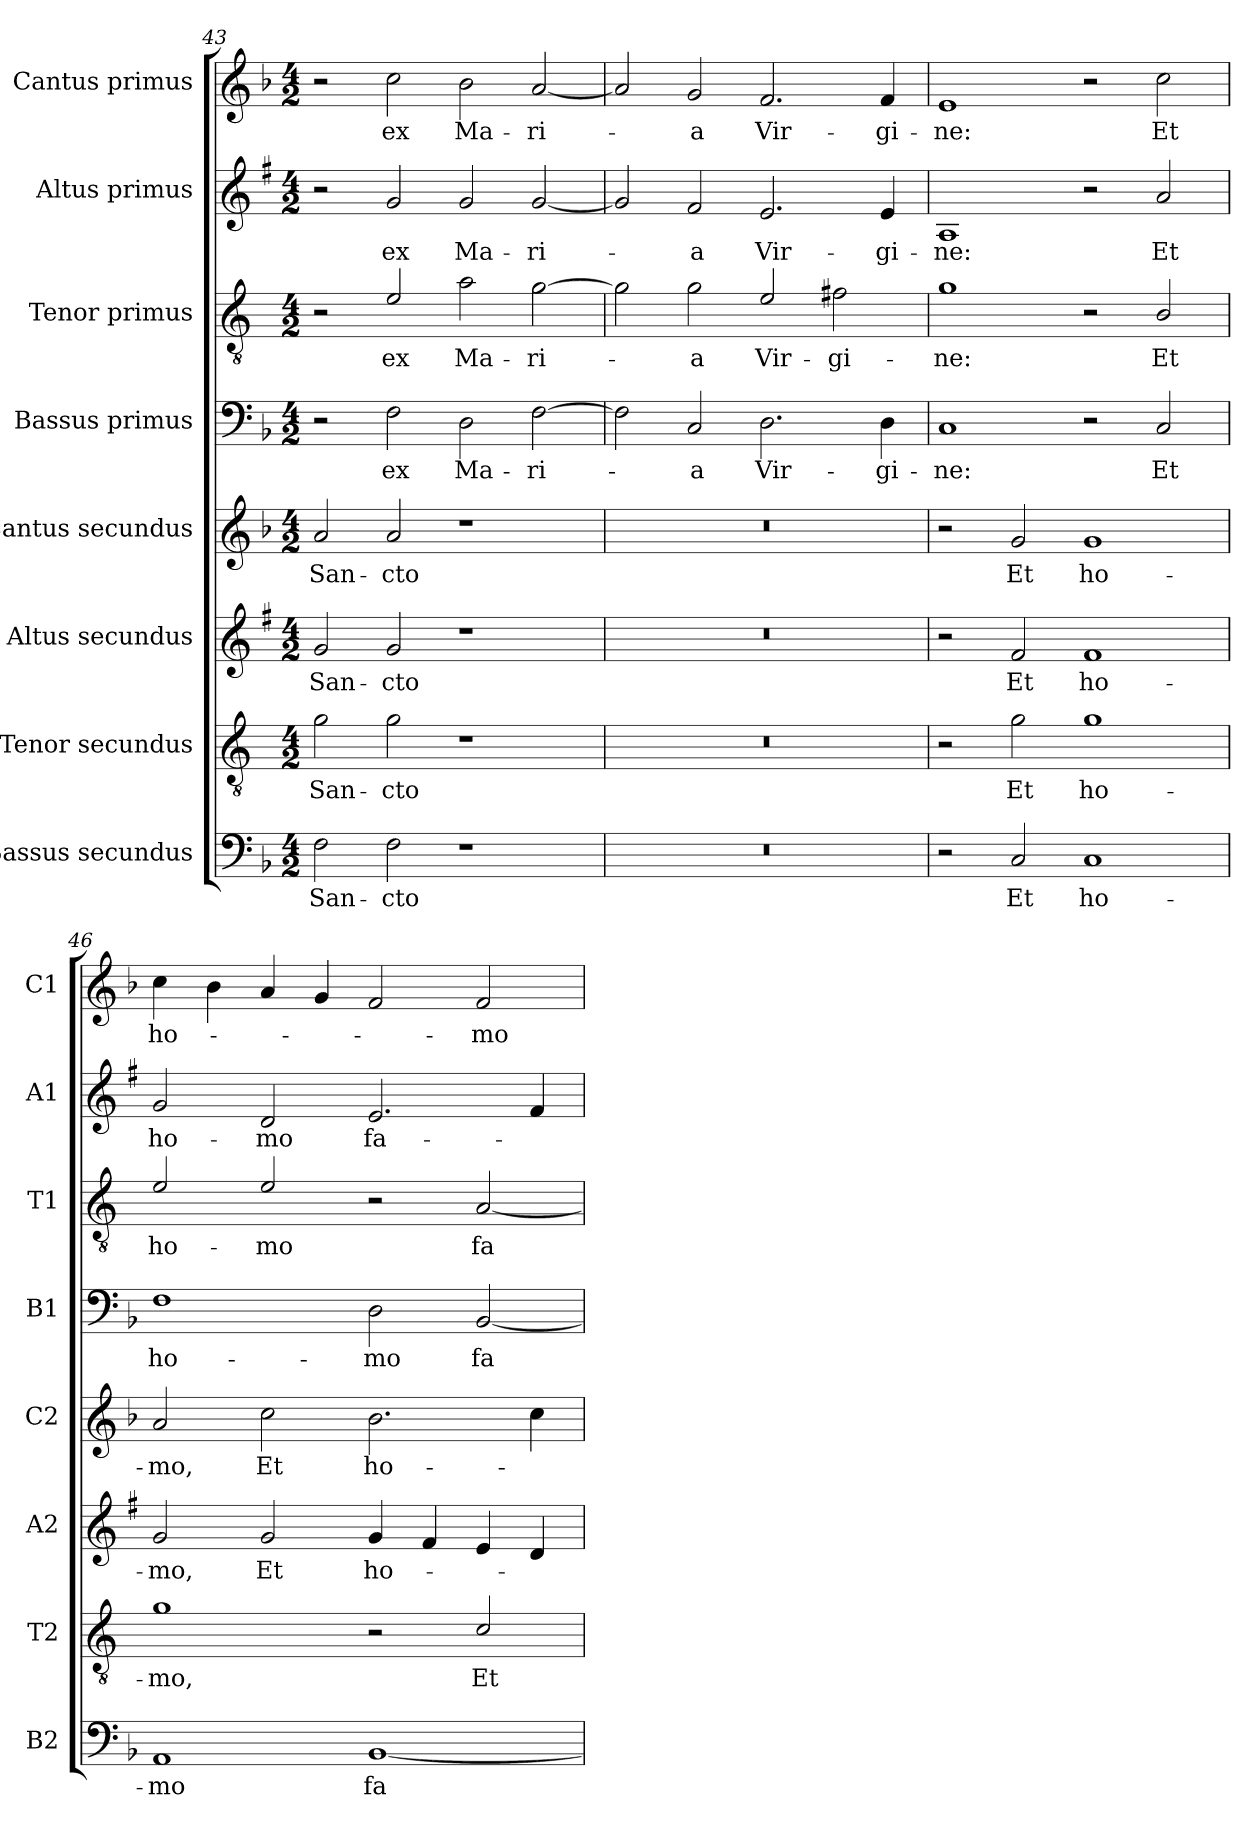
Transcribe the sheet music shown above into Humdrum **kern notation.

**kern	**text	**kern	**text	**kern	**text	**kern	**text	**kern	**text	**kern	**text	**kern	**text	**kern	**text
*part8	*part8	*part7	*part7	*part6	*part6	*part5	*part5	*part4	*part4	*part3	*part3	*part2	*part2	*part1	*part1
*staff8	*staff8	*staff7	*staff7	*staff6	*staff6	*staff5	*staff5	*staff4	*staff4	*staff3	*staff3	*staff2	*staff2	*staff1	*staff1
*I"Bassus secundus	*	*I"Tenor secundus	*	*I"Altus secundus	*	*I"Cantus secundus	*	*I"Bassus primus	*	*I"Tenor primus	*	*I"Altus primus	*	*I"Cantus primus	*
*I'B2	*	*I'T2	*	*I'A2	*	*I'C2	*	*I'B1	*	*I'T1	*	*I'A1	*	*I'C1	*
*clefF4	*	*clefGv2	*	*clefG2	*	*clefG2	*	*clefF4	*	*clefGv2	*	*clefG2	*	*clefG2	*
*	*	*ITrd4c7	*	*ITrd1c2	*	*	*	*	*	*ITrd4c7	*	*ITrd1c2	*	*	*
*k[b-]	*	*k[b-]	*	*k[b-]	*	*k[b-]	*	*k[b-]	*	*k[b-]	*	*k[b-]	*	*k[b-]	*
*F:	*	*F:	*	*F:	*	*F:	*	*F:	*	*F:	*	*F:	*	*F:	*
*M4/2	*	*M4/2	*	*M4/2	*	*M4/2	*	*M4/2	*	*M4/2	*	*M4/2	*	*M4/2	*
=43	=43	=43	=43	=43	=43	=43	=43	=43	=43	=43	=43	=43	=43	=43	=43
!	!LO:LY:b	!	!LO:LY:b	!	!LO:LY:b	!	!LO:LY:b	!	!	!	!	!	!	!	!
2F\	San-	2c\	San-	2f/	San-	2a/	San-	2r	.	2r	.	2r	.	2r	.
!	!LO:LY:b	!	!LO:LY:b	!	!LO:LY:b	!	!LO:LY:b	!	!LO:LY:b	!	!LO:LY:b	!	!LO:LY:b	!	!LO:LY:b
2F\	-cto	2c\	-cto	2f/	-cto	2a/	-cto	2F\	ex	2A/	ex	2f/	ex	2cc\	ex
!	!	!	!	!	!	!	!	!	!LO:LY:b	!	!LO:LY:b	!	!LO:LY:b	!	!LO:LY:b
1r	.	1r	.	1r	.	1r	.	2D\	Ma-	2d\	Ma-	2f/	Ma-	2b-\	Ma-
!	!	!	!	!	!	!	!	!	!LO:LY:b	!	!LO:LY:b	!	!LO:LY:b	!	!LO:LY:b
.	.	.	.	.	.	.	.	[2F\	-ri-	[2c\	-ri-	[2f/	-ri-	[2a/	-ri-
=44	=44	=44	=44	=44	=44	=44	=44	=44	=44	=44	=44	=44	=44	=44	=44
0r	.	0r	.	0r	.	0r	.	2F\]	.	2c\]	.	2f/]	.	2a/]	.
!	!	!	!	!	!	!	!	!	!LO:LY:b	!	!LO:LY:b	!	!LO:LY:b	!	!LO:LY:b
.	.	.	.	.	.	.	.	2C/	-a	2c\	-a	2e/	-a	2g/	-a
!	!	!	!	!	!	!	!	!	!LO:LY:b	!	!LO:LY:b	!	!LO:LY:b	!	!LO:LY:b
.	.	.	.	.	.	.	.	2.D\	Vir-	2A/	Vir-	2.d/	Vir-	2.f/	Vir-
!	!	!	!	!	!	!	!	!	!	!	!LO:LY:b	!	!	!	!
.	.	.	.	.	.	.	.	.	.	2Bn\	-gi-	.	.	.	.
!	!	!	!	!	!	!	!	!	!LO:LY:b	!	!	!	!LO:LY:b	!	!LO:LY:b
.	.	.	.	.	.	.	.	4D\	-gi-	.	.	4d/	-gi-	4f/	-gi-
!!LO:LB:g=z
=45	=45	=45	=45	=45	=45	=45	=45	=45	=45	=45	=45	=45	=45	=45	=45
!	!	!	!	!	!	!	!	!	!LO:LY:b	!	!LO:LY:b	!	!LO:LY:b	!	!LO:LY:b
2r	.	2r	.	2r	.	2r	.	1C	-ne:	1c	-ne:	1G	-ne:	1e	-ne:
!	!LO:LY:b	!	!LO:LY:b	!	!LO:LY:b	!	!LO:LY:b	!	!	!	!	!	!	!	!
2C/	Et	2c\	Et	2e/	Et	2g/	Et	.	.	.	.	.	.	.	.
!	!LO:LY:b	!	!LO:LY:b	!	!LO:LY:b	!	!LO:LY:b	!	!	!	!	!	!	!	!
1C	ho-	1c	ho-	1e	ho-	1g	ho-	2r	.	2r	.	2r	.	2r	.
!	!	!	!	!	!	!	!	!	!LO:LY:b	!	!LO:LY:b	!	!LO:LY:b	!	!LO:LY:b
.	.	.	.	.	.	.	.	2C/	Et	2E/	Et	2g/	Et	2cc\	Et
=46	=46	=46	=46	=46	=46	=46	=46	=46	=46	=46	=46	=46	=46	=46	=46
!	!LO:LY:b	!	!LO:LY:b	!	!LO:LY:b	!	!LO:LY:b	!	!LO:LY:b	!	!LO:LY:b	!	!LO:LY:b	!	!LO:LY:b
1AA	-mo	1c	-mo,	2f/	-mo,	2a/	-mo,	1F	ho-	2A/	ho-	2f/	ho-	4cc\	ho-
.	.	.	.	.	.	.	.	.	.	.	.	.	.	4b-\	.
!	!	!	!	!	!LO:LY:b	!	!LO:LY:b	!	!	!	!LO:LY:b	!	!LO:LY:b	!	!
.	.	.	.	2f/	Et	2cc\	Et	.	.	2A/	-mo	2c/	-mo	4a/	.
.	.	.	.	.	.	.	.	.	.	.	.	.	.	4g/	.
!	!LO:LY:b	!	!	!	!LO:LY:b	!	!LO:LY:b	!	!LO:LY:b	!	!	!	!LO:LY:b	!	!
[1BB-	fa-	2r	.	4f/	ho-	2.b-\	ho-	2D\	-mo	2r	.	2.d/	fa-	2f/	.
.	.	.	.	4e/	.	.	.	.	.	.	.	.	.	.	.
!	!	!	!LO:LY:b	!	!	!	!	!	!LO:LY:b	!	!LO:LY:b	!	!	!	!LO:LY:b
.	.	2F/	Et	4d/	.	.	.	[2BB-/	fa-	[2D/	fa-	.	.	2f/	-mo
.	.	.	.	4c/	.	4cc\	.	.	.	.	.	4e/	.	.	.
=	=	=	=	=	=	=	=	=	=	=	=	=	=	=	=
*-	*-	*-	*-	*-	*-	*-	*-	*-	*-	*-	*-	*-	*-	*-	*-
